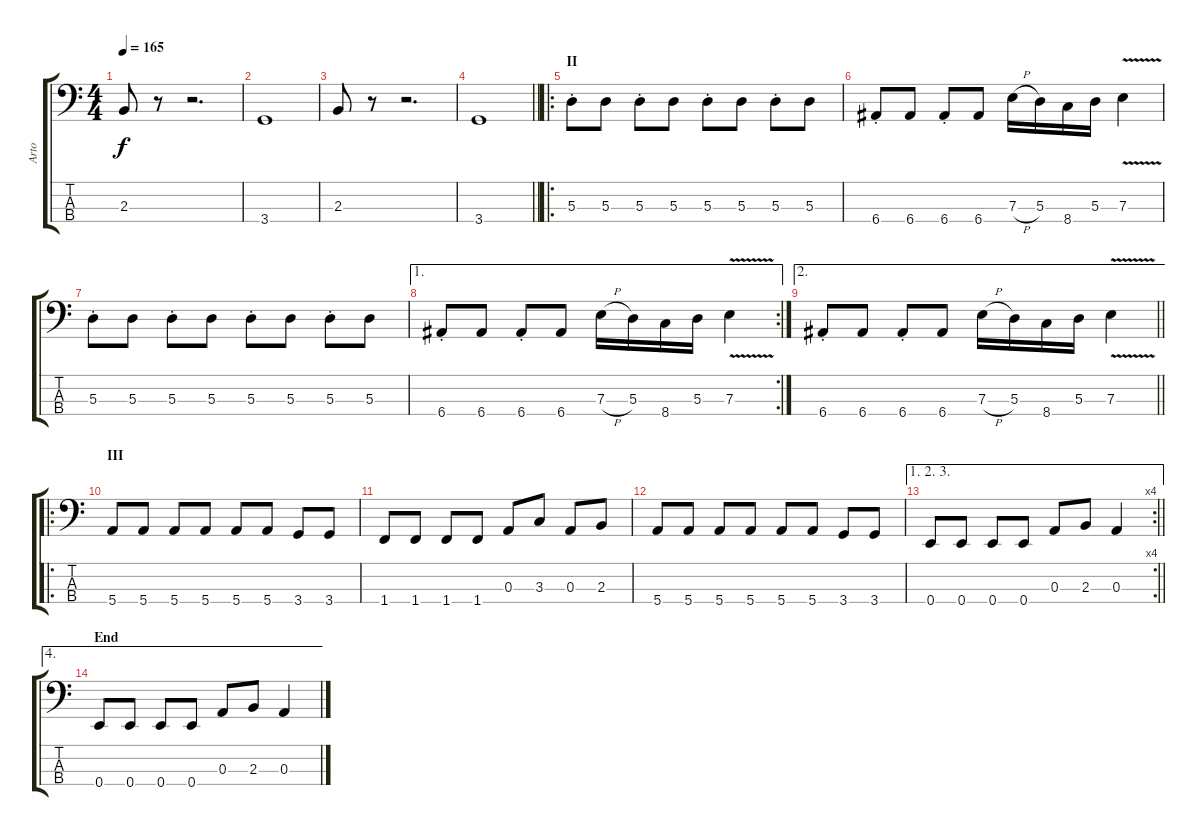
\track ("Arto" "Arto") {instrument electricbassfinger}
\staff {score tabs}
\tuning (G2 D2 A1 E1) {hide}
\ts (4 4)
\tempo 165
\clef f4
\ks c
2.3.8{dy f} r.8 r.2{d} |
3.4.1 |
2.3.8 r.8 r.2{d} |
\barLineRight lightlight
3.4.1 |
\ro
\section ("" "II")
5.3{st}.8 5.3.8 5.3{st}.8 5.3.8 5.3{st}.8 5.3.8 5.3{st}.8 5.3.8 |
6.4{st}.8 6.4.8 6.4{st}.8 6.4.8 7.3{h}.16 5.3.16 8.4.16 5.3.16 7.3{v}.4 |
5.3{st}.8 5.3.8 5.3{st}.8 5.3.8 5.3{st}.8 5.3.8 5.3{st}.8 5.3.8 |
\ae 1
\rc 2
6.4{st}.8 6.4.8 6.4{st}.8 6.4.8 7.3{h}.16 5.3.16 8.4.16 5.3.16 7.3{v}.4 |
\ae 2
\barLineRight lightlight
6.4{st}.8 6.4.8 6.4{st}.8 6.4.8 7.3{h}.16 5.3.16 8.4.16 5.3.16 7.3{v}.4 |
\ro
\section ("" "III")
5.4.8 5.4.8 5.4.8 5.4.8 5.4.8 5.4.8 3.4.8 3.4.8 |
1.4.8 1.4.8 1.4.8 1.4.8 0.3.8 3.3.8 0.3.8 2.3.8 |
5.4.8 5.4.8 5.4.8 5.4.8 5.4.8 5.4.8 3.4.8 3.4.8 |
\ae (1 2 3)
\rc 4
\barLineRight lightlight
0.4.8 0.4.8 0.4.8 0.4.8 0.3.8 2.3.8 0.3.4 |
\ae 4
\section ("" "End")
0.4.8 0.4.8 0.4.8 0.4.8 0.3.8 2.3.8 0.3.4
